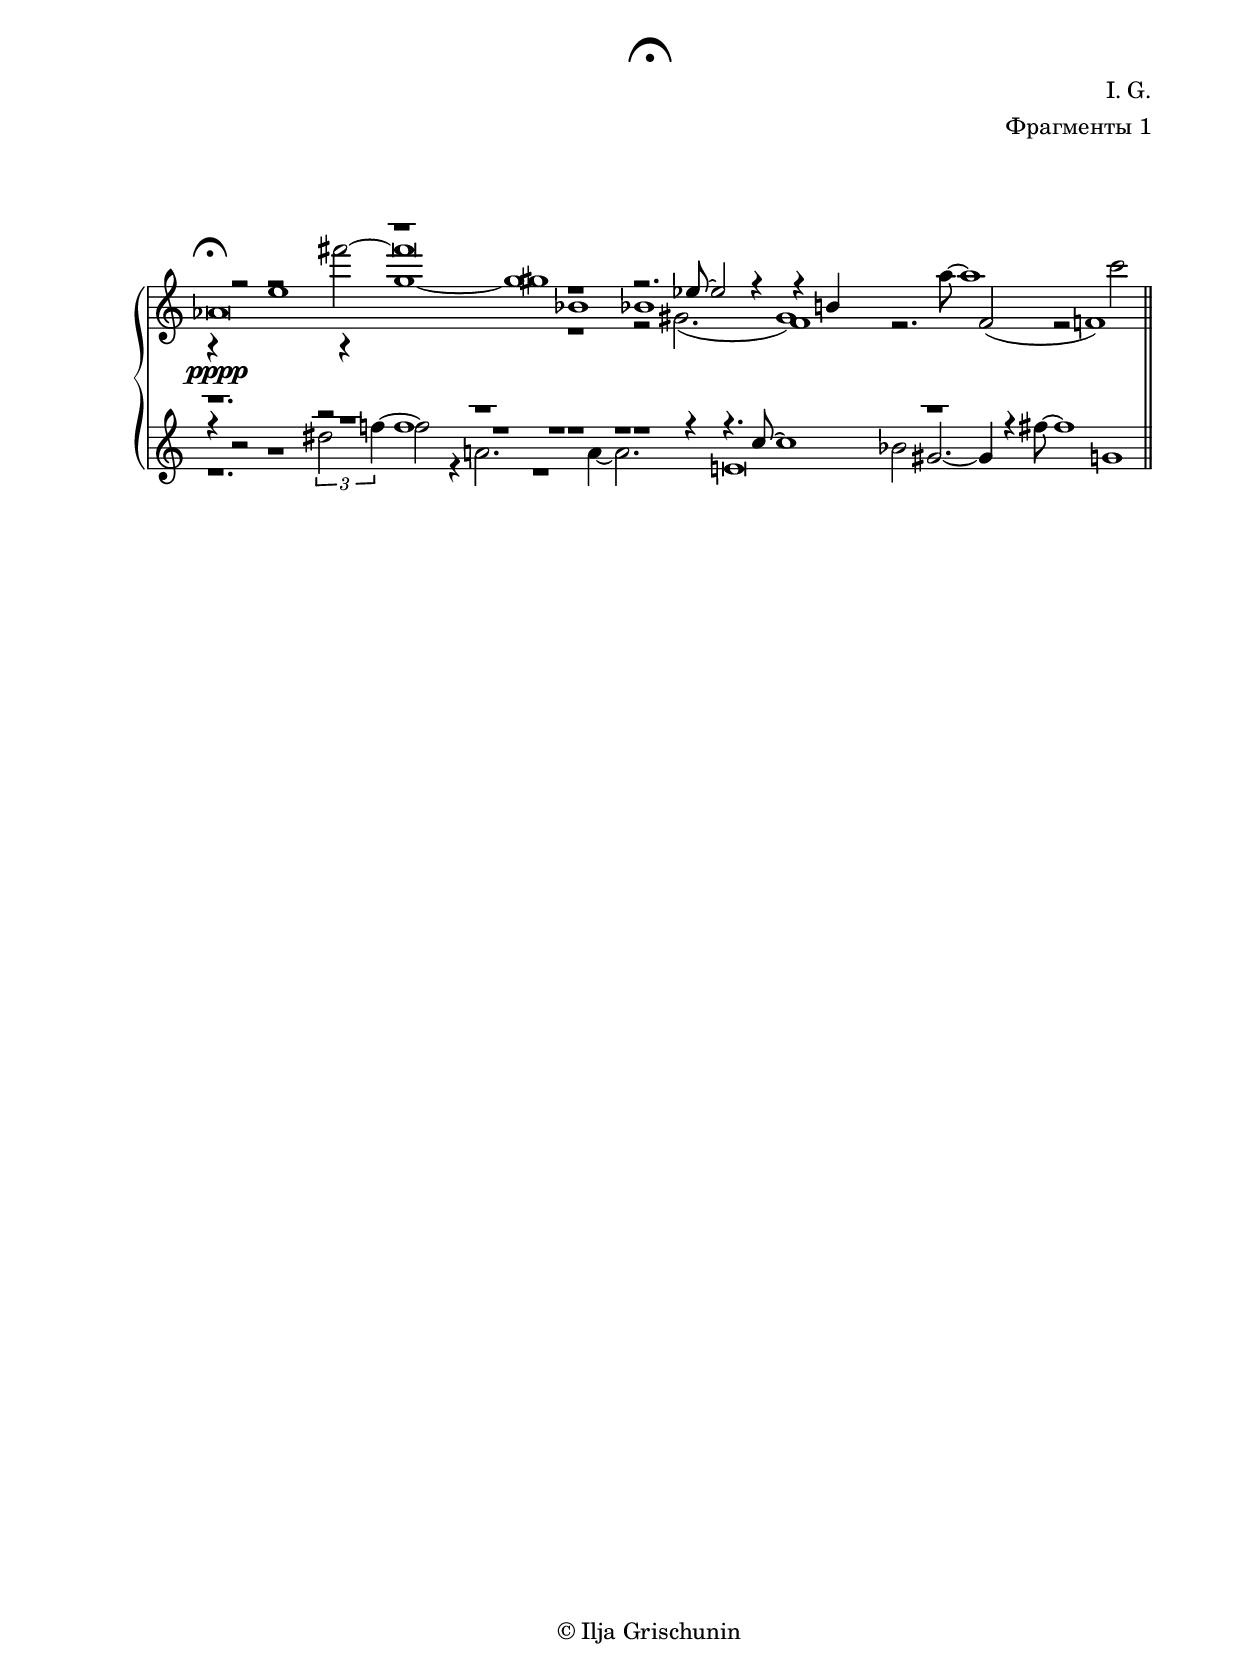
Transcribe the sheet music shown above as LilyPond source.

\version "2.19.15"
%\version "2.18.0"

\language "deutsch"

\header {
  %title = "Фрагменты 1"
  title = \markup { \musicglyph #"scripts.ufermata" }
  %meter = "Von Langsam bis Rasch"
  composer = "I. G."
  arranger = "Фрагменты 1"
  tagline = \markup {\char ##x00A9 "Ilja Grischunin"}
}

\paper {
  #(set-paper-size "a4")
  top-system-spacing #'basic-distance = #25
  top-markup-spacing #'basic-distance = #8
  markup-system-spacing #'basic-distance = #26
  system-system-spacing #'basic-distance = #20
  last-bottom-spacing #'basic-distance = #25
  two-sided = ##t
  inner-margin = 25
  outer-margin = 15
}

\layout {
  indent = 0
  \context {
    \PianoStaff
    \consists #Span_stem_engraver
  }
  \context{
    \Score
    %\override StaffGrouper.staff-staff-spacing.basic-distance = #15
    \remove "Bar_number_engraver"
  }
}
%%%%%%%%%%% RH %%%%%%%%%%%%
rechts = {
  \clef treble
  \once\override Score.RehearsalMark.extra-offset = #'(1 . 2)
  \mark \markup {\musicglyph #"scripts.ufermata"}
  \override Staff.TimeSignature.stencil = ##f
  \cadenzaOn
  <<
    {
      s4 s2 f''2\rest s4 
      \override TupletNumber.transparent = ##t
      \override TupletBracket.bracket-visibility = ##f
      \times 2/3 {s4 \stemDown fis'''2~}
      fis'''\breve
      b'1 b'! s2
      \once \override NoteColumn.force-hshift = #.7
      f'1 s s4
      \stemUp
      f'2_( s4 f'!1)
    }
    \\
    {
      r4 f''2\rest e''1 r4 g''1~ g'' r r2 gis'2.( s4 gis'1)
      r2. a''8^~ a''1 r2 c'''2
    }
    \\
    {
      as'\breve \pppp   r1 %s8
      %\once \override NoteHead.X-offset = #.3
      \once \override Accidental.extra-offset = #'(3 . 0)
      \once \override NoteColumn.force-hshift = #1.7
      gis''1 r r2. es''8~ es''2 r4 r h'!
    }
  >>
  \bar "||"
  \break
  <<
    {
      
    }
    \\
    {
      
    }
    \\
    {
      
    }
  >>
}
%%%%%%%%%%% LH %%%%%%%%%%%%
links = {
  \clef treble
  \override Staff.TimeSignature.stencil = ##f
  \cadenzaOn
  <<
    {
      r1. r2 f''1 r r r r4. c''8~ c''1
      \stemDown
      b'2 r1 r4 fis''8~ fis''1
    }
    \\
    {
      r1. \times 2/3 {dis''2 f''!4^~} 
      f''2 r4 a'!2. r1 a'4~ a'2.
    }
    \\
    {
      r4 h'2\rest g'1\rest r r r r r4 e'!\breve
      gis'2._~ gis'4 s2.
      \override Stem.stencil = ##f
      \override Dots.dot-count = #0
      \tweak #'duration-log #0
      g'
    }
  >>
  \bar "||"
  \break
  <<
    {
      
    }
    \\
    {
      
    }
    \\
    {
      
    }
  >>
}
%%%%%%%%%%%%%%%%%%%%%%
\score {
  \new PianoStaff <<
    \new Staff = "RH" \rechts
    \new Staff = "LH" \links
  >>
}